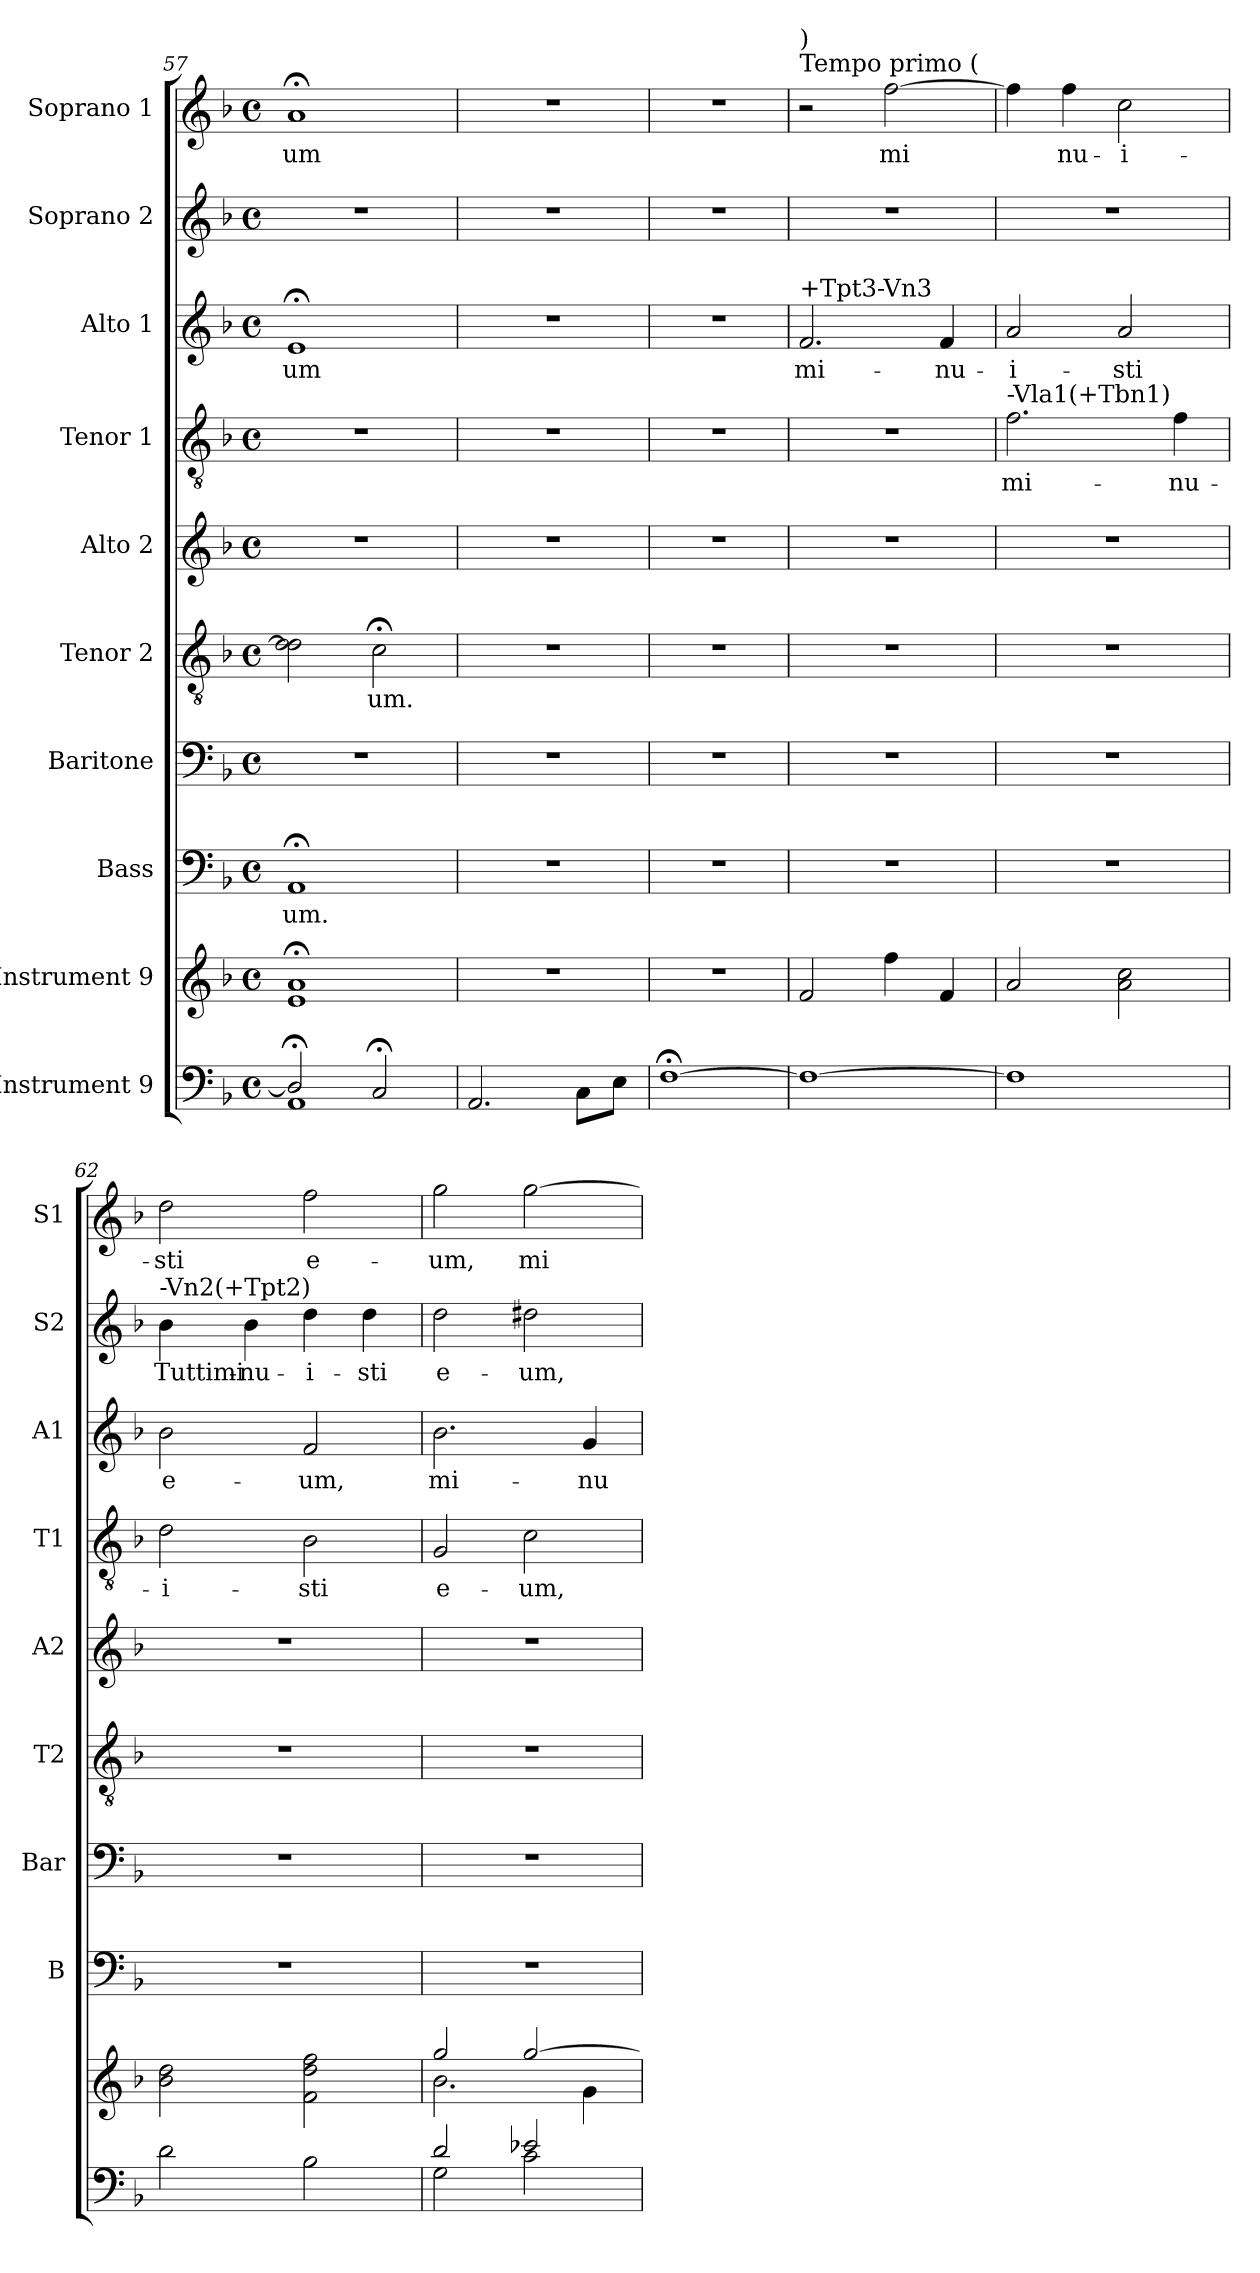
**kern	**kern	**kern	**text	**kern	**kern	**text	**kern	**kern	**text	**kern	**text	**kern	**text	**kern	**text
*part10	*part9	*part8	*part8	*part7	*part6	*part6	*part5	*part4	*part4	*part3	*part3	*part2	*part2	*part1	*part1
*staff10	*staff9	*staff8	*staff8	*staff7	*staff6	*staff6	*staff5	*staff4	*staff4	*staff3	*staff3	*staff2	*staff2	*staff1	*staff1
*I"Instrument 9	*I"Instrument 9	*I"Bass	*	*I"Baritone	*I"Tenor 2	*	*I"Alto 2	*I"Tenor 1	*	*I"Alto 1	*	*I"Soprano 2	*	*I"Soprano 1	*
*	*	*I'B	*	*I'Bar	*I'T2	*	*I'A2	*I'T1	*	*I'A1	*	*I'S2	*	*I'S1	*
*clefF4	*clefG2	*clefF4	*	*clefF4	*clefGv2	*	*clefG2	*clefGv2	*	*clefG2	*	*clefG2	*	*clefG2	*
*	*	*ITrd-3c-5	*	*ITrd-3c-5	*ITrd-3c-5	*	*ITrd-3c-5	*ITrd-3c-5	*	*ITrd-3c-5	*	*ITrd-3c-5	*	*ITrd-3c-5	*
*k[b-]	*k[b-]	*k[b-e-]	*	*k[b-e-]	*k[b-e-]	*	*k[b-e-]	*k[b-e-]	*	*k[b-e-]	*	*k[b-e-]	*	*k[b-e-]	*
*F:	*F:	*B-:	*	*B-:	*B-:	*	*B-:	*B-:	*	*B-:	*	*B-:	*	*B-:	*
*M4/4	*M4/4	*M4/4	*	*M4/4	*M4/4	*	*M4/4	*M4/4	*	*M4/4	*	*M4/4	*	*M4/4	*
*met(c)	*met(c)	*met(c)	*	*met(c)	*met(c)	*	*met(c)	*met(c)	*	*met(c)	*	*met(c)	*	*met(c)	*
=57	=57	=57	=57	=57	=57	=57	=57	=57	=57	=57	=57	=57	=57	=57	=57
*^	*	*	*	*	*	*	*	*	*	*	*	*	*	*	*
!	!	!	!	!LO:LY:b:cj	!	!	!LO:LY:b	!	!	!	!	!LO:LY:b	!	!	!	!LO:LY:b
2D;/]	1AA	1e;< 1a;<	1D;<	-um.	1r	2g\ 2g\]	--	1r	1r	.	1a;<	-um	1r	.	1dd;<	-um
!	!	!	!	!	!	!	!LO:LY:b	!	!	!	!	!	!	!	!	!
2C;</	.	.	.	.	.	2f;<\	-um.	.	.	.	.	.	.	.	.	.
*v	*v	*	*	*	*	*	*	*	*	*	*	*	*	*	*	*
=58	=58	=58	=58	=58	=58	=58	=58	=58	=58	=58	=58	=58	=58	=58	=58
2.AA/	1r	1r	.	1r	1r	.	1r	1r	.	1r	.	1r	.	1r	.
8C\L	.	.	.	.	.	.	.	.	.	.	.	.	.	.	.
8E\J	.	.	.	.	.	.	.	.	.	.	.	.	.	.	.
=59	=59	=59	=59	=59	=59	=59	=59	=59	=59	=59	=59	=59	=59	=59	=59
[<1F;<	1r	1r	.	1r	1r	.	1r	1r	.	1r	.	1r	.	1r	.
!!LO:PB:g=z
=60	=60	=60	=60	=60	=60	=60	=60	=60	=60	=60	=60	=60	=60	=60	=60
*	*	*	*	*	*	*	*	*	*	*	*	*	*	*MM72	*
!	!	!	!	!	!	!	!	!	!	!	!	!	!	!LO:TX:a:t=Tempo primo (	!
!	!	!	!	!	!	!	!	!	!	!	!	!	!	!LO:TX:a:t=)	!
!	!	!	!	!	!	!	!	!	!	!LO:TX:a:t=+Tpt3-Vn3	!	!	!	!	!
!	!	!	!	!	!	!	!	!	!	!	!LO:LY:b	!	!	!	!
1F_>	2f/	1r	.	1r	1r	.	1r	1r	.	2.b-/	mi-	1r	.	2r	.
!	!	!	!	!	!	!	!	!	!	!	!	!	!	!	!LO:LY:b
.	4ff\	.	.	.	.	.	.	.	.	.	.	.	.	[>2bb-\	mi-
!	!	!	!	!	!	!	!	!	!	!	!LO:LY:b	!	!	!	!
.	4f/	.	.	.	.	.	.	.	.	4b-/	-nu-	.	.	.	.
=61	=61	=61	=61	=61	=61	=61	=61	=61	=61	=61	=61	=61	=61	=61	=61
!	!	!	!	!	!	!	!	!LO:TX:a:t=-Vla1(+Tbn1)	!	!	!	!	!	!	!
!	!	!	!	!	!	!	!	!	!LO:LY:b	!	!LO:LY:b	!	!	!	!LO:LY:b
1F]	2a/	1r	.	1r	1r	.	1r	2.b-\	mi-	2dd/	-i-	1r	.	4bb-\]	--
!	!	!	!	!	!	!	!	!	!	!	!	!	!	!	!LO:LY:b
.	.	.	.	.	.	.	.	.	.	.	.	.	.	4bb-\	-nu-
!	!	!	!	!	!	!	!	!	!	!	!LO:LY:b	!	!	!	!LO:LY:b
.	2a\ 2cc\	.	.	.	.	.	.	.	.	2dd/	-sti	.	.	2ff\	-i-
!	!	!	!	!	!	!	!	!	!LO:LY:b	!	!	!	!	!	!
.	.	.	.	.	.	.	.	4b-\	-nu-	.	.	.	.	.	.
=62	=62	=62	=62	=62	=62	=62	=62	=62	=62	=62	=62	=62	=62	=62	=62
!	!	!	!	!	!	!	!	!	!	!	!	!LO:TX:a:t=-Vn2(+Tpt2)	!	!	!
!	!	!	!	!	!	!	!	!	!LO:LY:b	!	!LO:LY:b	!	!LO:LY:b:cj	!	!LO:LY:b
2d\	2dd\ 2b-\	1r	.	1r	1r	.	1r	2g\	-i-	2ee-\	e-	4ee-\	Tuttimi-	2gg\	-sti
!	!	!	!	!	!	!	!	!	!	!	!	!	!LO:LY:b:cj	!	!
.	.	.	.	.	.	.	.	.	.	.	.	4ee-\	-nu-	.	.
!	!	!	!	!	!	!	!	!	!LO:LY:b	!	!LO:LY:b	!	!LO:LY:b:cj	!	!LO:LY:b
2B-\	2ff\ 2f\ 2dd\	.	.	.	.	.	.	2e-\	-sti	2b-/	-um,	4gg\	-i-	2bb-\	e-
!	!	!	!	!	!	!	!	!	!	!	!	!	!LO:LY:b:cj	!	!
.	.	.	.	.	.	.	.	.	.	.	.	4gg\	-sti	.	.
=63	=63	=63	=63	=63	=63	=63	=63	=63	=63	=63	=63	=63	=63	=63	=63
*^	*^	*	*	*	*	*	*	*	*	*	*	*	*	*	*
!	!	!	!	!	!	!	!	!	!	!	!LO:LY:b	!	!LO:LY:b	!	!LO:LY:b:cj	!	!LO:LY:b
2d/	2G\	2gg/	2.b-\	1r	.	1r	1r	.	1r	2c/	e-	2.ee-\	mi-	2gg\	e-	2ccc\	-um,
!	!	!	!	!	!	!	!	!	!	!	!LO:LY:b	!	!	!	!LO:LY:b:cj	!	!LO:LY:b
2e-X/	2c\	[>2gg/	.	.	.	.	.	.	.	2f\	-um,	.	.	2gg#X\	-um,	[>2ccc\	mi-
!	!	!	!	!	!	!	!	!	!	!	!	!	!LO:LY:b	!	!	!	!
.	.	.	4g\	.	.	.	.	.	.	.	.	4cc/	-nu-	.	.	.	.
*v	*v	*	*	*	*	*	*	*	*	*	*	*	*	*	*	*	*
*	*v	*v	*	*	*	*	*	*	*	*	*	*	*	*	*	*
=	=	=	=	=	=	=	=	=	=	=	=	=	=	=	=
*-	*-	*-	*-	*-	*-	*-	*-	*-	*-	*-	*-	*-	*-	*-	*-
